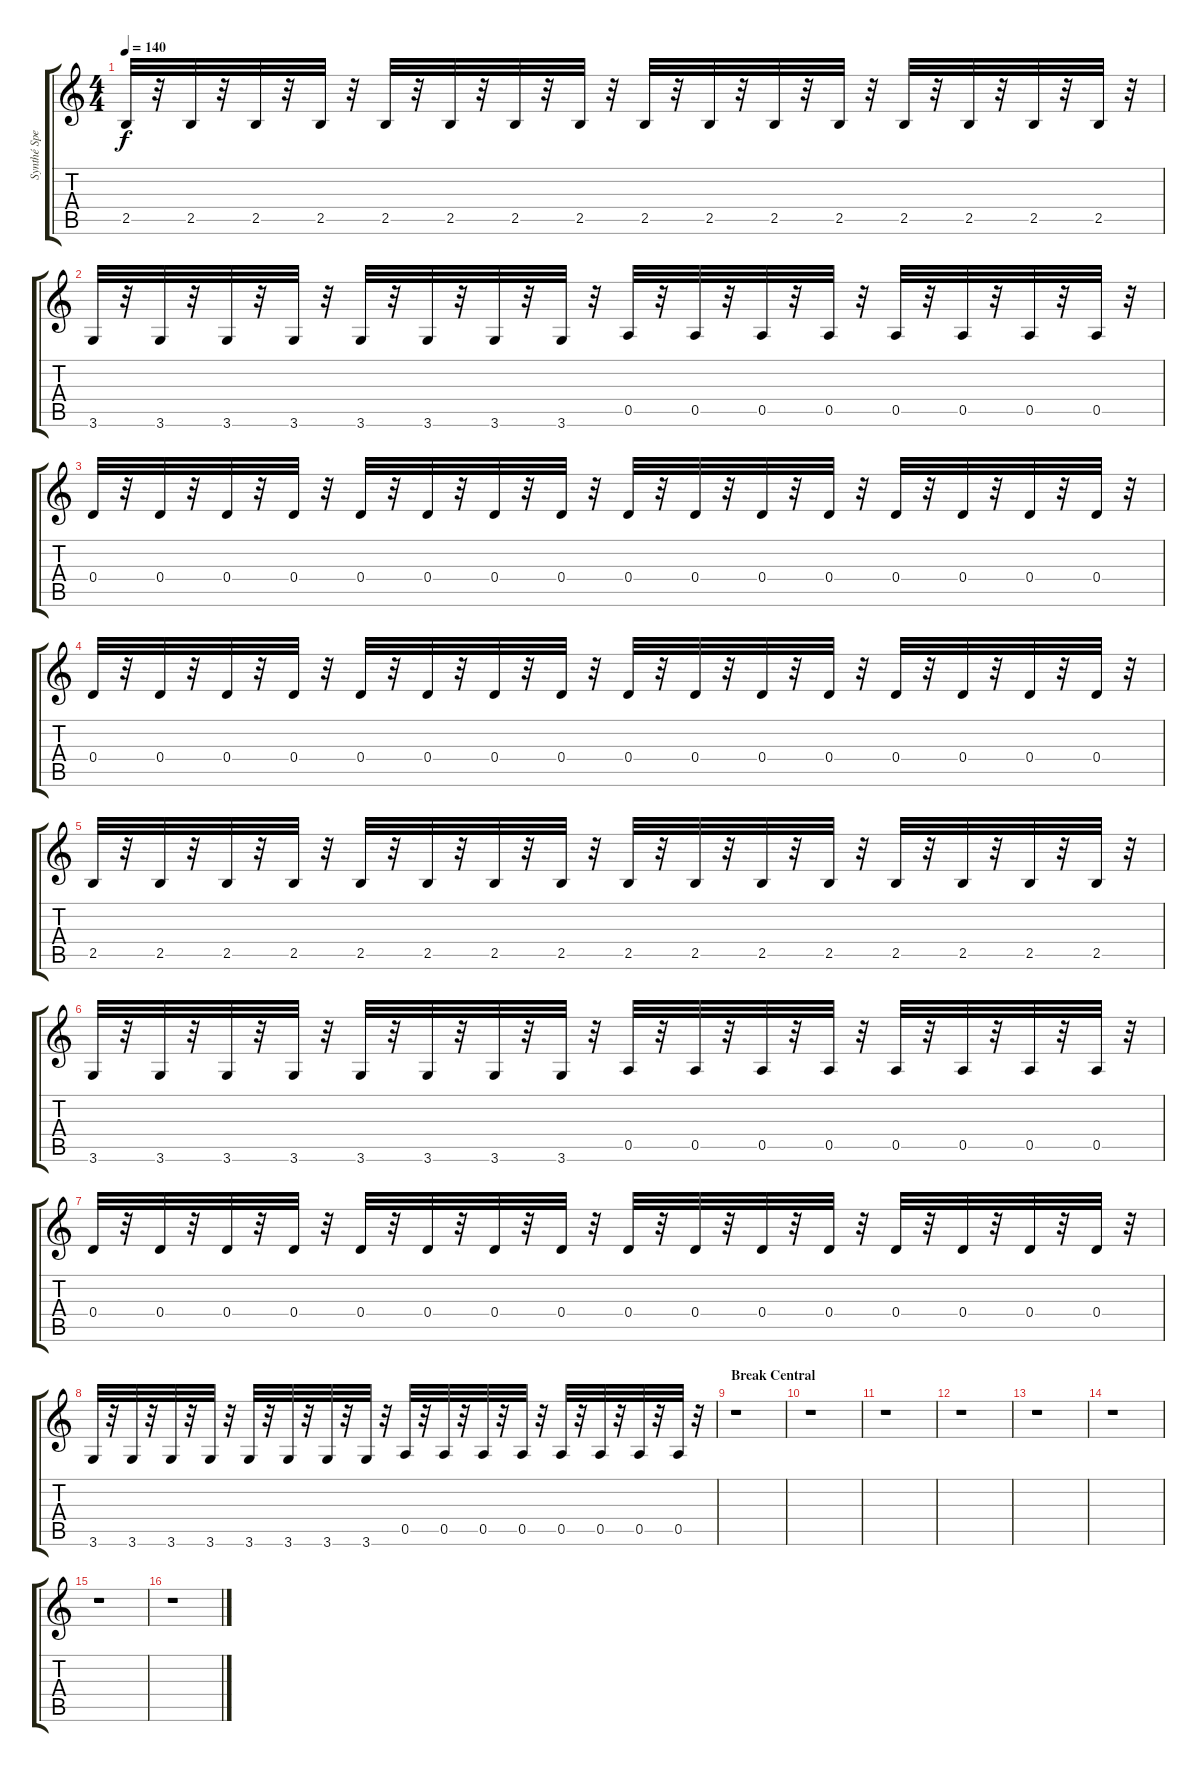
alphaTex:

\track ("Synthé Speed" "Synthé Spe") {instrument synthbass2}
\staff {score tabs}
\tuning (E4 B3 G3 D3 A2 E2) {hide}
\ts (4 4)
\tempo 140
\clef g2
\ks c
2.5.32{dy f} r.32 2.5.32 r.32 2.5.32 r.32 2.5.32 r.32 2.5.32 r.32 2.5.32 r.32 2.5.32 r.32 2.5.32 r.32 2.5.32 r.32 2.5.32 r.32 2.5.32 r.32 2.5.32 r.32 2.5.32 r.32 2.5.32 r.32 2.5.32 r.32 2.5.32 r.32 |
3.6.32 r.32 3.6.32 r.32 3.6.32 r.32 3.6.32 r.32 3.6.32 r.32 3.6.32 r.32 3.6.32 r.32 3.6.32 r.32 0.5.32 r.32 0.5.32 r.32 0.5.32 r.32 0.5.32 r.32 0.5.32 r.32 0.5.32 r.32 0.5.32 r.32 0.5.32 r.32 |
0.4.32 r.32 0.4.32 r.32 0.4.32 r.32 0.4.32 r.32 0.4.32 r.32 0.4.32 r.32 0.4.32 r.32 0.4.32 r.32 0.4.32 r.32 0.4.32 r.32 0.4.32 r.32 0.4.32 r.32 0.4.32 r.32 0.4.32 r.32 0.4.32 r.32 0.4.32 r.32 |
0.4.32 r.32 0.4.32 r.32 0.4.32 r.32 0.4.32 r.32 0.4.32 r.32 0.4.32 r.32 0.4.32 r.32 0.4.32 r.32 0.4.32 r.32 0.4.32 r.32 0.4.32 r.32 0.4.32 r.32 0.4.32 r.32 0.4.32 r.32 0.4.32 r.32 0.4.32 r.32 |
2.5.32 r.32 2.5.32 r.32 2.5.32 r.32 2.5.32 r.32 2.5.32 r.32 2.5.32 r.32 2.5.32 r.32 2.5.32 r.32 2.5.32 r.32 2.5.32 r.32 2.5.32 r.32 2.5.32 r.32 2.5.32 r.32 2.5.32 r.32 2.5.32 r.32 2.5.32 r.32 |
3.6.32 r.32 3.6.32 r.32 3.6.32 r.32 3.6.32 r.32 3.6.32 r.32 3.6.32 r.32 3.6.32 r.32 3.6.32 r.32 0.5.32 r.32 0.5.32 r.32 0.5.32 r.32 0.5.32 r.32 0.5.32 r.32 0.5.32 r.32 0.5.32 r.32 0.5.32 r.32 |
0.4.32 r.32 0.4.32 r.32 0.4.32 r.32 0.4.32 r.32 0.4.32 r.32 0.4.32 r.32 0.4.32 r.32 0.4.32 r.32 0.4.32 r.32 0.4.32 r.32 0.4.32 r.32 0.4.32 r.32 0.4.32 r.32 0.4.32 r.32 0.4.32 r.32 0.4.32 r.32 |
3.6.32 r.32 3.6.32 r.32 3.6.32 r.32 3.6.32 r.32 3.6.32 r.32 3.6.32 r.32 3.6.32 r.32 3.6.32 r.32 0.5.32 r.32 0.5.32 r.32 0.5.32 r.32 0.5.32 r.32 0.5.32 r.32 0.5.32 r.32 0.5.32 r.32 0.5.32 r.32 |
\section ("" "Break Central")
r.1 |
r.1 |
r.1 |
r.1 |
r.1 |
r.1 |
r.1 |
r.1
